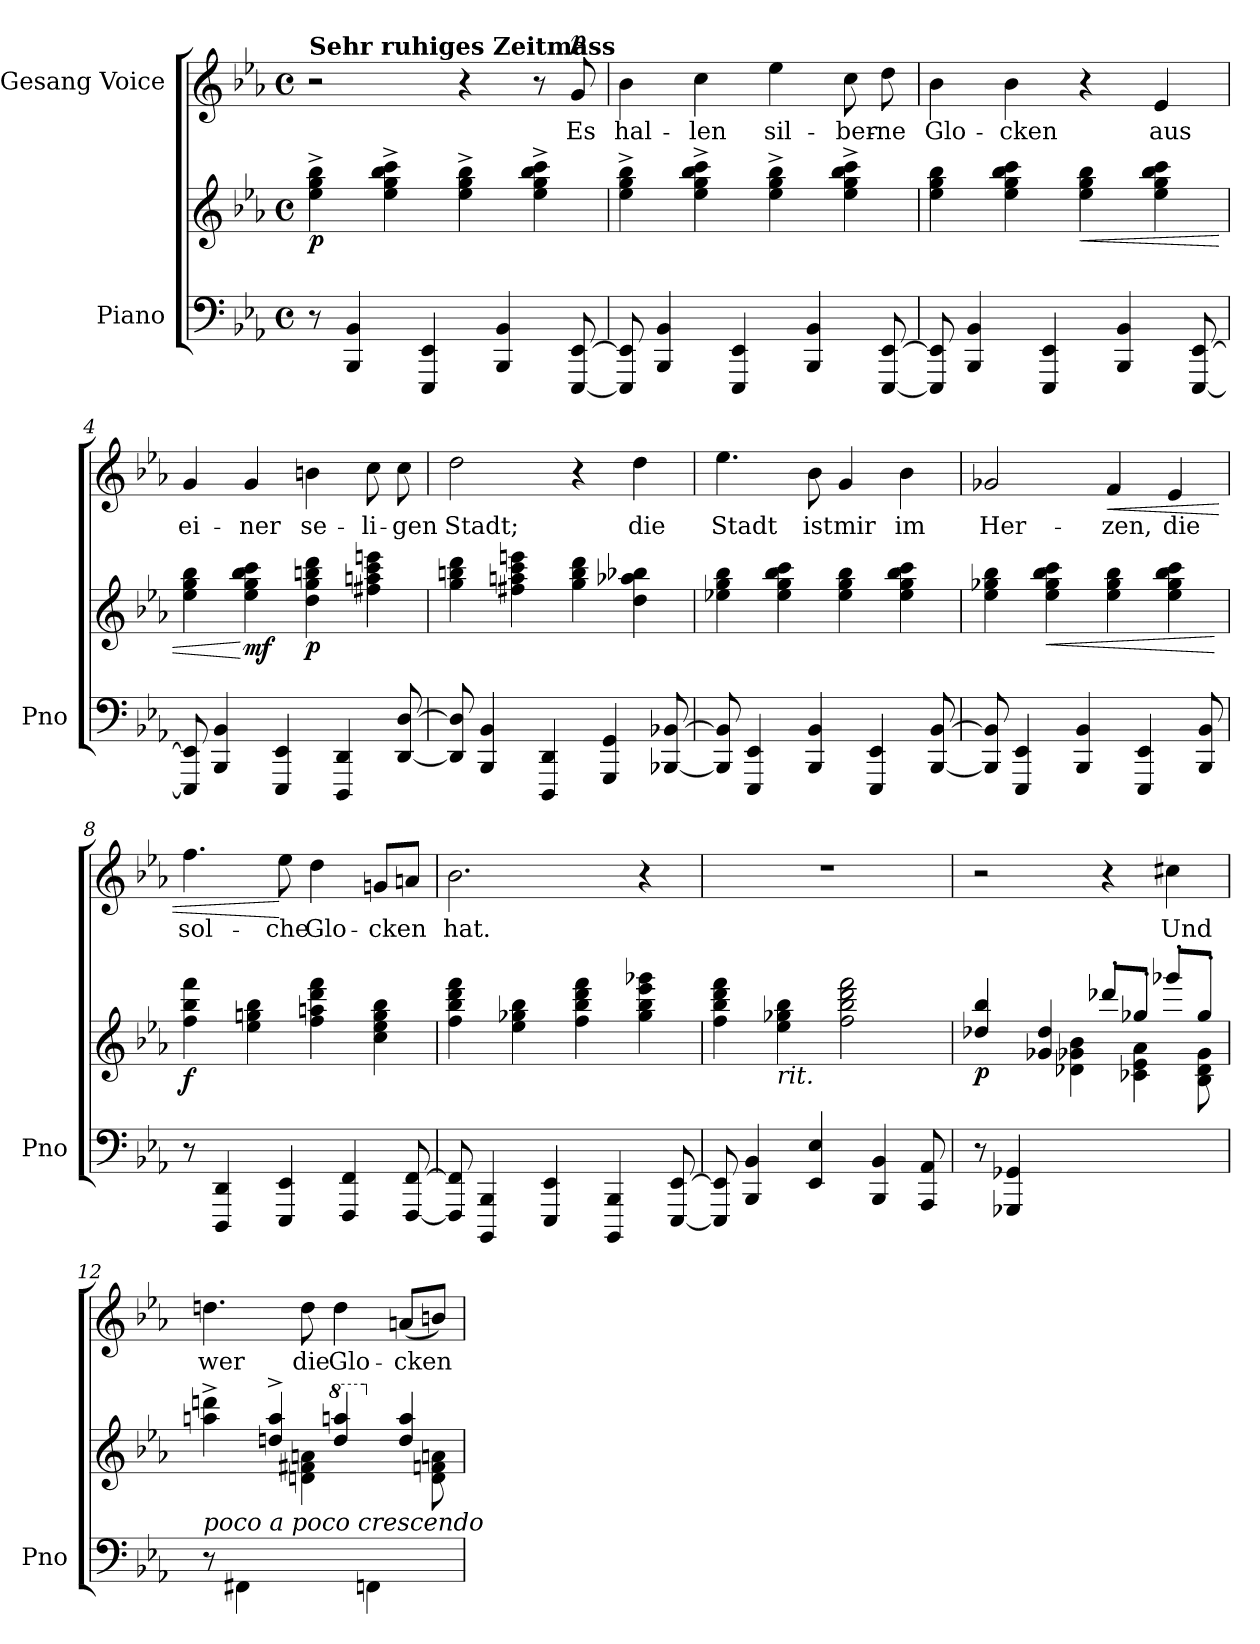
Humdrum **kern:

**kern	**kern	**dynam	**kern	**text	**dynam
*part2	*part2	*part2	*part1	*part1	*part1
*staff3	*staff2	*staff2/3	*staff1	*staff1	*staff1
*I"Piano	*	*	*I"Gesang Voice	*	*
*I'Pno	*	*	*	*	*
*clefF4	*clefG2	*	*clefG2	*	*
*k[b-e-a-]	*k[b-e-a-]	*	*k[b-e-a-]	*	*
*M4/4	*M4/4	*	*M4/4	*	*
*met(c)	*met(c)	*	*met(c)	*	*
*MM110	*MM110	*	*MM110	*	*
=1	=1	=1	=1	=1	=1
!	!	!	!LO:TX:a:B:t=Sehr ruhiges Zeitmass	!	!
!	!	!LO:DY:b	!	!	!
8r	4ee-\^ 4gg\^ 4bb-\^	p	2r	.	.
4BBB-/ 4BB-/	.	.	.	.	.
.	4ee-\^ 4gg\^ 4bb-\^ 4ccc\^	.	.	.	.
4EEE-/ 4EE-/	.	.	.	.	.
.	4ee-\^ 4gg\^ 4bb-\^	.	4r	.	.
4BBB-/ 4BB-/	.	.	.	.	.
.	4ee-\^ 4gg\^ 4bb-\^ 4ccc\^	.	8r	.	.
!	!	!	!	!LO:LY:b	!LO:DY:a
[8EEE-/ [8EE-/	.	.	8g/	Es	p
=2	=2	=2	=2	=2	=2
!	!	!	!	!LO:LY:b	!
8EEE-/] 8EE-/]	4ee-\^ 4gg\^ 4bb-\^	.	4b-\	hal-	.
4BBB-/ 4BB-/	.	.	.	.	.
!	!	!	!	!LO:LY:b	!
.	4ee-\^ 4gg\^ 4bb-\^ 4ccc\^	.	4cc\	-len	.
4EEE-/ 4EE-/	.	.	.	.	.
!	!	!	!	!LO:LY:b	!
.	4ee-\^ 4gg\^ 4bb-\^	.	4ee-\	sil-	.
4BBB-/ 4BB-/	.	.	.	.	.
!	!	!	!	!LO:LY:b	!
.	4ee-\^ 4gg\^ 4bb-\^ 4ccc\^	.	8cc\	-ber-	.
!	!	!	!	!LO:LY:b	!
[8EEE-/ [8EE-/	.	.	8dd\	-ne	.
=3	=3	=3	=3	=3	=3
!	!	!	!	!LO:LY:b	!
8EEE-/] 8EE-/]	4ee-\ 4gg\ 4bb-\	.	4b-\	Glo-	.
4BBB-/ 4BB-/	.	.	.	.	.
!	!	!	!	!LO:LY:b	!
.	4ee-\ 4gg\ 4bb-\ 4ccc\	.	4b-\	-cken	.
4EEE-/ 4EE-/	.	.	.	.	.
!	!	!LO:HP:b	!	!	!
.	4ee-\ 4gg\ 4bb-\	<	4r	.	.
4BBB-/ 4BB-/	.	.	.	.	.
!	!	!	!	!LO:LY:b	!
.	4ee-\ 4gg\ 4bb-\ 4ccc\	.	4e-/	aus	.
[8EEE-/ [8EE-/	.	.	.	.	.
!!LO:LB:g=z
=4	=4	=4	=4	=4	=4
!	!	!	!	!LO:LY:b	!
8EEE-/] 8EE-/]	4ee-\ 4gg\ 4bb-\	.	4g/	ei-	.
4BBB-/ 4BB-/	.	.	.	.	.
!	!	!LO:DY:n=1:b	!	!LO:LY:b	!
.	4ee-\ 4gg\ 4bb-\ 4ccc\	[ mf	4g/	-ner	.
4EEE-/ 4EE-/	.	.	.	.	.
!	!	!LO:DY:n=2:b	!	!LO:LY:b	!
.	4dd\ 4gg\ 4bbn\ 4ddd\	p	4bn\	se-	.
4DDD/ 4DD/	.	.	.	.	.
!	!	!	!	!LO:LY:b	!
.	4ff#X\ 4aan\ 4ccc\ 4eeen\	.	8cc\	-li-	.
!	!	!	!	!LO:LY:b	!
[8DD/ [8D/	.	.	8cc\	-gen	.
=5	=5	=5	=5	=5	=5
!	!	!	!	!LO:LY:b	!
8DD/] 8D/]	4gg\ 4bbn\ 4ddd\	.	2dd\	Stadt;	.
4BBB-/ 4BB-/	.	.	.	.	.
.	4ff#X\ 4aan\ 4ccc\ 4eeen\	.	.	.	.
4DDD/ 4DD/	.	.	.	.	.
.	4gg\ 4bb\ 4ddd\	.	4r	.	.
4GGG/ 4GG/	.	.	.	.	.
!	!	!	!	!LO:LY:b	!
.	4dd\ 4aa-X\ 4bb-X\	.	4dd\	die	.
[8BBB-X/ [8BB-X/	.	.	.	.	.
=6	=6	=6	=6	=6	=6
!	!	!	!	!LO:LY:b	!
8BBB-/] 8BB-/]	4ee-X\ 4gg\ 4bb-\	.	4.ee-\	Stadt	.
4EEE-/ 4EE-/	.	.	.	.	.
.	4ee-\ 4gg\ 4bb-\ 4ccc\	.	.	.	.
!	!	!	!	!LO:LY:b	!
4BBB-/ 4BB-/	.	.	8b-\	ist	.
!	!	!	!	!LO:LY:b	!
.	4ee-\ 4gg\ 4bb-\	.	4g/	mir	.
4EEE-/ 4EE-/	.	.	.	.	.
!	!	!	!	!LO:LY:b	!
.	4ee-\ 4gg\ 4bb-\ 4ccc\	.	4b-\	im	.
[8BBB-/ [8BB-/	.	.	.	.	.
=7	=7	=7	=7	=7	=7
!	!	!	!	!LO:LY:b	!
8BBB-/] 8BB-/]	4ee-\ 4gg-X\ 4bb-\	.	2g-X/	Her-	.
4EEE-/ 4EE-/	.	.	.	.	.
!	!	!LO:HP:b	!	!	!
.	4ee-\ 4gg-\ 4bb-\ 4ccc\	<	.	.	.
4BBB-/ 4BB-/	.	.	.	.	.
!	!	!	!	!LO:LY:b	!LO:HP:b
.	4ee-\ 4gg-\ 4bb-\	.	4f/	-zen,	<
4EEE-/ 4EE-/	.	.	.	.	.
!	!	!	!	!LO:LY:b	!
.	4ee-\ 4gg-\ 4bb-\ 4ccc\	.	4e-/	die	.
8BBB-/ 8BB-/	.	.	.	.	.
.	.	[	.	.	.
!!LO:LB:g=z
=8	=8	=8	=8	=8	=8
!	!	!LO:DY:b	!	!LO:LY:b	!
8r	4ff\ 4bb-\ 4fff\	f	4.ff\	sol-	.
4DDD/ 4DD/	.	.	.	.	.
.	4ee-\ 4ggn\ 4bb-\	.	.	.	.
!	!	!	!	!LO:LY:b	!
4EEE-/ 4EE-/	.	.	8ee-\	-che	[
!	!	!	!	!LO:LY:b	!
.	4ff\ 4aan\ 4ddd\ 4fff\	.	4dd\	Glo-	.
4FFF/ 4FF/	.	.	.	.	.
!	!	!	!	!LO:LY:b	!
.	4cc\ 4ee-\ 4gg\ 4bb-\	.	8gn/L	-cken	.
[8FFF/ [8FF/	.	.	8an/J	.	.
=9	=9	=9	=9	=9	=9
!	!	!	!	!LO:LY:b	!
8FFF/] 8FF/]	4ff\ 4bb-\ 4ddd\ 4fff\	.	2.b-\	hat.	.
4BBBB-/ 4BBB-/	.	.	.	.	.
.	4ee-\ 4gg-X\ 4bb-\	.	.	.	.
4EEE-/ 4EE-/	.	.	.	.	.
.	4ff\ 4bb-\ 4ddd\ 4fff\	.	.	.	.
4BBBB-/ 4BBB-/	.	.	.	.	.
.	4gg-\ 4bb-\ 4eee-\ 4ggg-X\	.	4r	.	.
[8EEE-/ [8EE-/	.	.	.	.	.
=10	=10	=10	=10	=10	=10
*	*	*	*^	*	*
8EEE-/] 8EE-/]	4ff\ 4bb-\ 4ddd\ 4fff\	.	1r	4ryy	.	.
4BBB-/ 4BB-/	.	.	.	.	.	.
*	*	*	*MM102	*	*	*
!	!LO:TX:b:i:t=rit.	!	!	!	!	!
.	4ee-\ 4gg-X\ 4bb-\	.	.	2.ryy	.	.
4EE-/ 4E-/	.	.	.	.	.	.
.	2ff\ 2bb-\ 2ddd\ 2fff\	.	.	.	.	.
4BBB-/ 4BB-/	.	.	.	.	.	.
8AAA-/ 8AA-/	.	.	.	.	.	.
*	*	*	*v	*v	*	*
=11	=11	=11	=11	=11	=11
*	*	*	*MM110	*	*
*	*^	*	*^	*	*
!	!	!	!LO:DY:b	!	!	!	!
*	*	*	*	*v	*v	*	*
8r	4dd-X/ 4bb-/	4.ryy	p	2r	.	.
4GGG-X/ 4GG-X/	.	.	.	.	.	.
.	4g-X/ 4dd-/	.	.	.	.	.
2ryy	.	4d-X\ 4g-X\ 4b-\	.	.	.	.
.	8ddd-X'/L	.	.	4r	.	.
.	8gg-X'/J	4c-X\ 4e-\ 4a-\	.	.	.	.
!	!	!	!	!	!LO:LY:b	!
.	8ggg-X'/L	.	.	4cc#X\	Und	.
8ryy	8gg-'/J	8B-\ 8d-\ 8g-\	.	.	.	.
!!LO:PB:g=z
=12	=12	=12	=12	=12	=12	=12
!	!LO:TX:b:i:t=poco  a  poco  crescendo	!	!	!	!	!
!	!	!	!	!	!LO:LY:b	!
8r	4aan\^ 4dddn\^	4.ryy	.	4.ddn\	wer	.
4FF#X\	.	.	.	.	.	.
.	4ddn/^ 4aa/^	.	.	.	.	.
!	!	!	!	!	!LO:LY:b	!
4ryy	.	4dn\ 4f#X\ 4an\	.	8dd\	die	.
*	*8va	*	*	*	*	*
!	!	!	!	!	!LO:LY:b	!
.	4ddd/ 4aaan/	.	.	4dd\	Glo-	.
4FFn\	.	4ryy	.	.	.	.
*	*X8va	*	*	*	*	*
!	!	!	!	!	!LO:LY:b	!
.	4dd/ 4aa/	.	.	(<8an/L	-cken	.
8ryy	.	8d\ 8fn\ 8an\	.	8bn/J)	.	.
*	*v	*v	*	*	*	*
=	=	=	=	=	=
*-	*-	*-	*-	*-	*-
